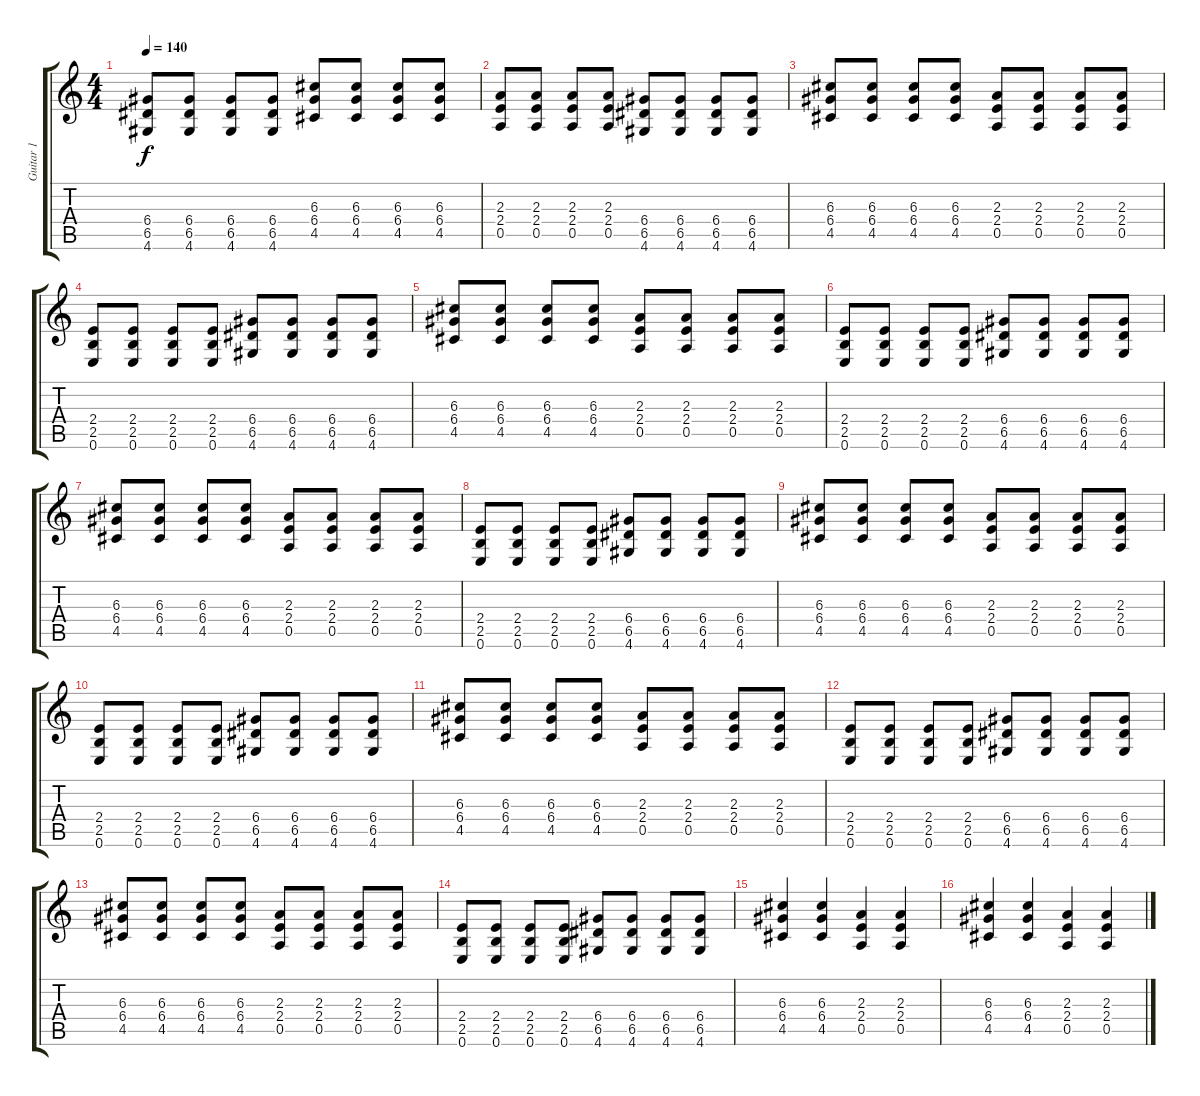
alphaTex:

\track ("Guitar 1" "Guitar 1") {instrument distortionguitar}
\staff {score tabs}
\tuning (E4 B3 G3 D3 A2 E2) {hide}
\ts (4 4)
\tempo 140
\clef g2
\ks c
(6.4 6.5 4.6).8{dy f} (6.4 6.5 4.6).8 (6.4 6.5 4.6).8 (6.4 6.5 4.6).8 (6.3 6.4 4.5).8 (6.3 6.4 4.5).8 (6.3 6.4 4.5).8 (6.3 6.4 4.5).8 |
(2.3 2.4 0.5).8 (2.3 2.4 0.5).8 (2.3 2.4 0.5).8 (2.3 2.4 0.5).8 (6.4 6.5 4.6).8 (6.4 6.5 4.6).8 (6.4 6.5 4.6).8 (6.4 6.5 4.6).8 |
(6.3 6.4 4.5).8 (6.3 6.4 4.5).8 (6.3 6.4 4.5).8 (6.3 6.4 4.5).8 (2.3 2.4 0.5).8 (2.3 2.4 0.5).8 (2.3 2.4 0.5).8 (2.3 2.4 0.5).8 |
(2.4 2.5 0.6).8 (2.4 2.5 0.6).8 (2.4 2.5 0.6).8 (2.4 2.5 0.6).8 (6.4 6.5 4.6).8 (6.4 6.5 4.6).8 (6.4 6.5 4.6).8 (6.4 6.5 4.6).8 |
(6.3 6.4 4.5).8 (6.3 6.4 4.5).8 (6.3 6.4 4.5).8 (6.3 6.4 4.5).8 (2.3 2.4 0.5).8 (2.3 2.4 0.5).8 (2.3 2.4 0.5).8 (2.3 2.4 0.5).8 |
(2.4 2.5 0.6).8 (2.4 2.5 0.6).8 (2.4 2.5 0.6).8 (2.4 2.5 0.6).8 (6.4 6.5 4.6).8 (6.4 6.5 4.6).8 (6.4 6.5 4.6).8 (6.4 6.5 4.6).8 |
(6.3 6.4 4.5).8 (6.3 6.4 4.5).8 (6.3 6.4 4.5).8 (6.3 6.4 4.5).8 (2.3 2.4 0.5).8 (2.3 2.4 0.5).8 (2.3 2.4 0.5).8 (2.3 2.4 0.5).8 |
(2.4 2.5 0.6).8 (2.4 2.5 0.6).8 (2.4 2.5 0.6).8 (2.4 2.5 0.6).8 (6.4 6.5 4.6).8 (6.4 6.5 4.6).8 (6.4 6.5 4.6).8 (6.4 6.5 4.6).8 |
(6.3 6.4 4.5).8 (6.3 6.4 4.5).8 (6.3 6.4 4.5).8 (6.3 6.4 4.5).8 (2.3 2.4 0.5).8 (2.3 2.4 0.5).8 (2.3 2.4 0.5).8 (2.3 2.4 0.5).8 |
(2.4 2.5 0.6).8 (2.4 2.5 0.6).8 (2.4 2.5 0.6).8 (2.4 2.5 0.6).8 (6.4 6.5 4.6).8 (6.4 6.5 4.6).8 (6.4 6.5 4.6).8 (6.4 6.5 4.6).8 |
(6.3 6.4 4.5).8 (6.3 6.4 4.5).8 (6.3 6.4 4.5).8 (6.3 6.4 4.5).8 (2.3 2.4 0.5).8 (2.3 2.4 0.5).8 (2.3 2.4 0.5).8 (2.3 2.4 0.5).8 |
(2.4 2.5 0.6).8 (2.4 2.5 0.6).8 (2.4 2.5 0.6).8 (2.4 2.5 0.6).8 (6.4 6.5 4.6).8 (6.4 6.5 4.6).8 (6.4 6.5 4.6).8 (6.4 6.5 4.6).8 |
(6.3 6.4 4.5).8 (6.3 6.4 4.5).8 (6.3 6.4 4.5).8 (6.3 6.4 4.5).8 (2.3 2.4 0.5).8 (2.3 2.4 0.5).8 (2.3 2.4 0.5).8 (2.3 2.4 0.5).8 |
(2.4 2.5 0.6).8 (2.4 2.5 0.6).8 (2.4 2.5 0.6).8 (2.4 2.5 0.6).8 (6.4 6.5 4.6).8 (6.4 6.5 4.6).8 (6.4 6.5 4.6).8 (6.4 6.5 4.6).8 |
(6.3 6.4 4.5).4 (6.3 6.4 4.5).4 (2.3 2.4 0.5).4 (2.3 2.4 0.5).4 |
(6.3 6.4 4.5).4 (6.3 6.4 4.5).4 (2.3 2.4 0.5).4 (2.3 2.4 0.5).4
